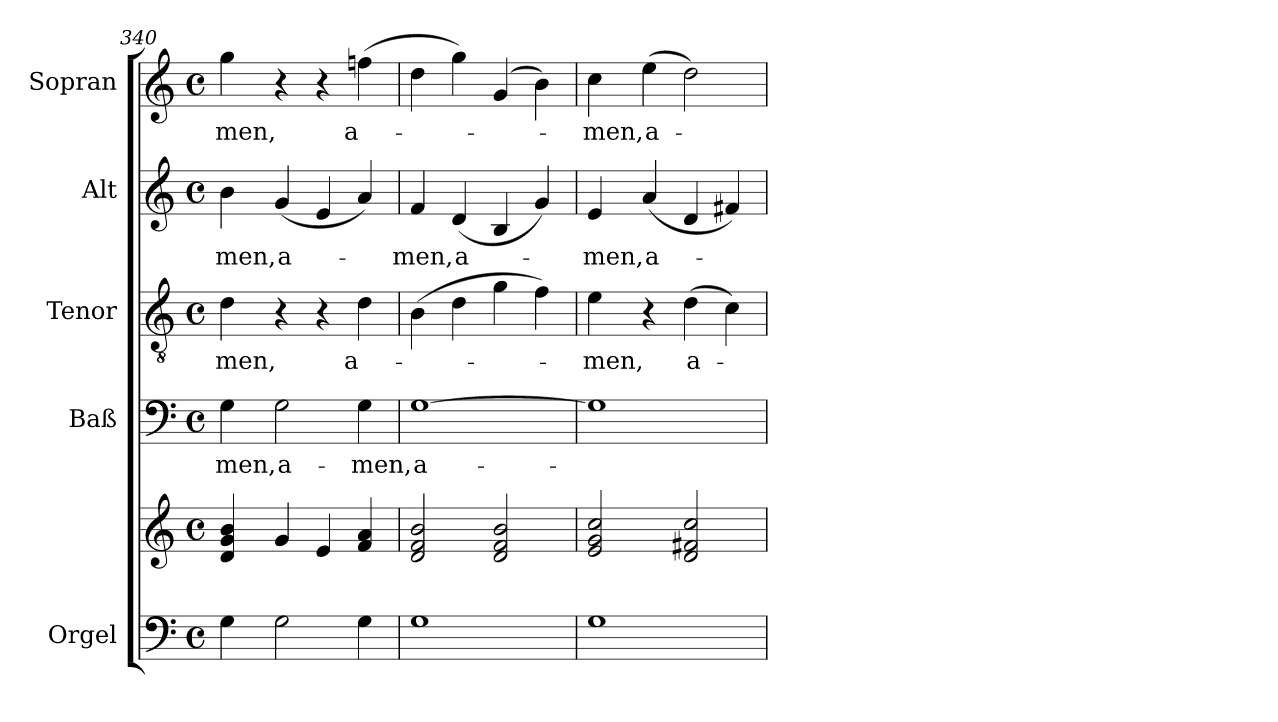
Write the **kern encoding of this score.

**kern	**kern	**kern	**text	**kern	**text	**kern	**text	**kern	**text
*part5	*part5	*part4	*part4	*part3	*part3	*part2	*part2	*part1	*part1
*staff6	*staff5	*staff4	*staff4	*staff3	*staff3	*staff2	*staff2	*staff1	*staff1
*I"Orgel	*	*I"Baß	*	*I"Tenor	*	*I"Alt	*	*I"Sopran	*
*clefF4	*clefG2	*clefF4	*	*clefGv2	*	*clefG2	*	*clefG2	*
*k[]	*k[]	*k[]	*	*k[]	*	*k[]	*	*k[]	*
*C:	*C:	*C:	*	*C:	*	*C:	*	*C:	*
*M4/4	*M4/4	*M4/4	*	*M4/4	*	*M4/4	*	*M4/4	*
*met(c)	*met(c)	*met(c)	*	*met(c)	*	*met(c)	*	*met(c)	*
=340	=340	=340	=340	=340	=340	=340	=340	=340	=340
!	!	!	!LO:LY:b	!	!LO:LY:b	!	!LO:LY:b	!	!LO:LY:b
4G\	4d/ 4g/ 4b/	4G\	-men,	4d\	-men,	4b\	-men,	4gg\	-men,
!	!	!	!LO:LY:b	!	!	!	!LO:LY:b	!	!
2G\	4g/	2G\	a-	4r	.	(<4g/	a-	4r	.
.	4e/	.	.	4r	.	4e/	.	4r	.
!	!	!	!LO:LY:b	!	!LO:LY:b	!	!	!	!LO:LY:b
4G\	4f/ 4a/	4G\	-men,	4d\	a-	4a/)	.	(>4ffn\	a-
=341	=341	=341	=341	=341	=341	=341	=341	=341	=341
!	!	!	!LO:LY:b	!	!	!	!LO:LY:b	!	!
1G	2d/ 2f/ 2b/	[1G	a-	(>4B\	.	4f/	-men,	4dd\	.
!	!	!	!	!	!	!	!LO:LY:b	!	!
.	.	.	.	4d\	.	(<4d/	a-	4gg\)	.
.	2d/ 2f/ 2b/	.	.	4g\	.	4B/	.	(4g/	.
.	.	.	.	4f\)	.	4g/)	.	4b\)	.
=342	=342	=342	=342	=342	=342	=342	=342	=342	=342
!	!	!	!	!	!LO:LY:b	!	!LO:LY:b	!	!LO:LY:b
1G	2e/ 2g/ 2cc/	1G]	.	4e\	-men,	4e/	-men,	4cc\	-men,
!	!	!	!	!	!	!	!LO:LY:b	!	!LO:LY:b
.	.	.	.	4r	.	(<4a/	a-	(>4ee\	a-
!	!	!	!	!	!LO:LY:b	!	!	!	!
.	2d/ 2f#X/ 2cc/	.	.	(>4d\	a-	4d/	.	2dd\)	.
.	.	.	.	4c\)	.	4f#X/)	.	.	.
=	=	=	=	=	=	=	=	=	=
*-	*-	*-	*-	*-	*-	*-	*-	*-	*-
